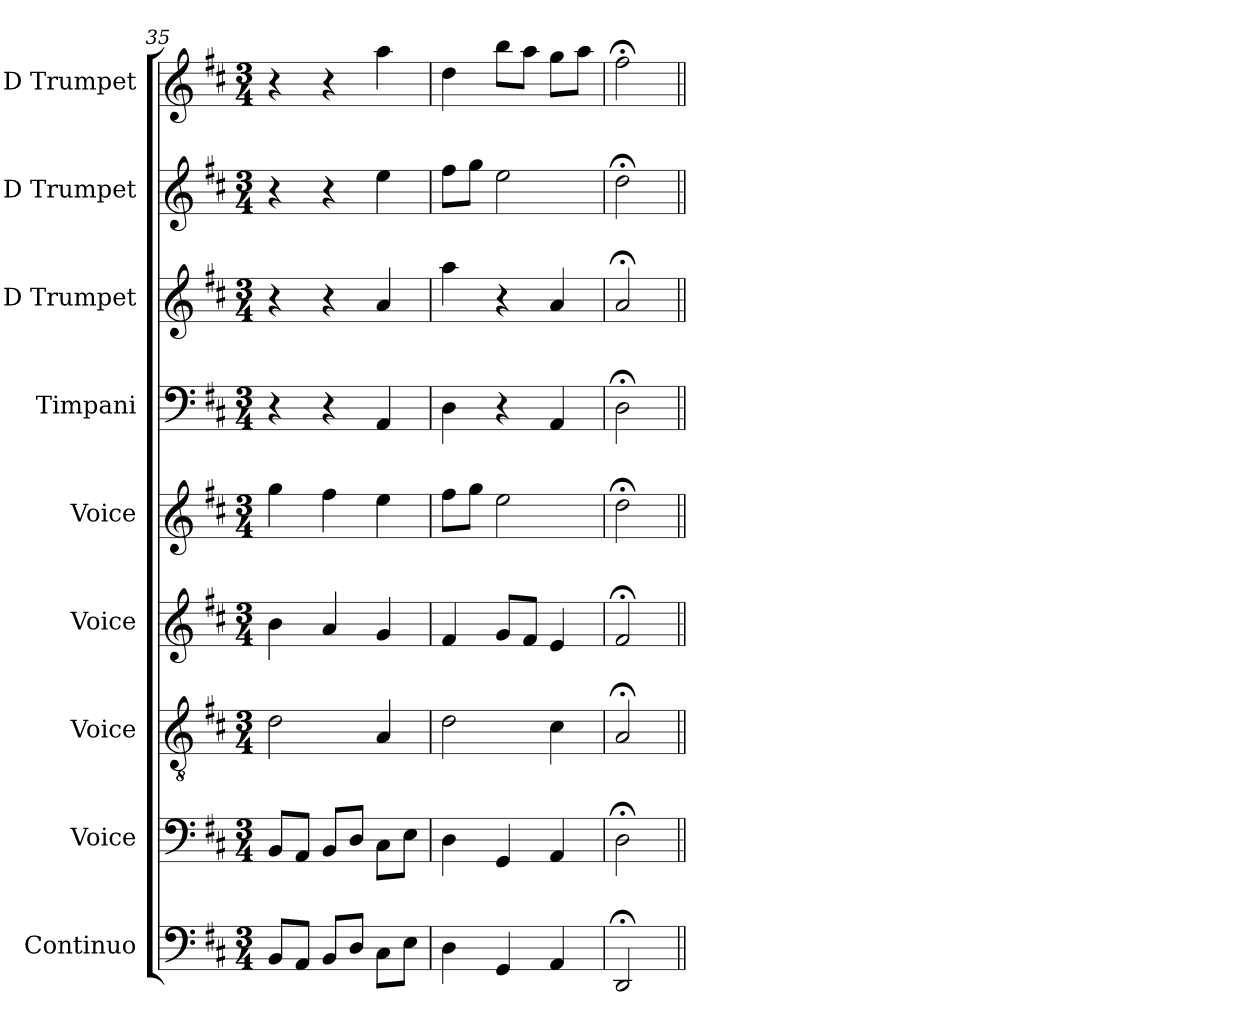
**kern	**kern	**kern	**kern	**kern	**kern	**kern	**kern	**kern
*part9	*part8	*part7	*part6	*part5	*part4	*part3	*part2	*part1
*staff9	*staff8	*staff7	*staff6	*staff5	*staff4	*staff3	*staff2	*staff1
*I"Continuo	*I"Voice	*I"Voice	*I"Voice	*I"Voice	*I"Timpani	*I"D Trumpet	*I"D Trumpet	*I"D Trumpet
*I'Cont.	*I'V	*I'V	*I'V	*I'V	*I'Timp.	*I'D Tpt.	*I'D Tpt.	*I'D Tpt.
*clefF4	*clefF4	*clefGv2	*clefG2	*clefG2	*clefF4	*clefG2	*clefG2	*clefG2
*k[f#c#]	*k[f#c#]	*k[f#c#]	*k[f#c#]	*k[f#c#]	*k[f#c#]	*k[f#c#]	*k[f#c#]	*k[f#c#]
*M3/4	*M3/4	*M3/4	*M3/4	*M3/4	*M3/4	*M3/4	*M3/4	*M3/4
=35	=35	=35	=35	=35	=35	=35	=35	=35
8BBL	8BBL	2d	4b	4gg	4r	4r	4r	4r
8AAJ	8AAJ	.	.	.	.	.	.	.
8BBL	8BBL	.	4a	4ff#	4r	4r	4r	4r
8DJ	8DJ	.	.	.	.	.	.	.
8C#L	8C#L	4A	4g	4ee	4AA	4a	4ee	4aa
8EJ	8EJ	.	.	.	.	.	.	.
=36	=36	=36	=36	=36	=36	=36	=36	=36
4D	4D	2d	4f#	8ff#L	4D	4aa	8ff#L	4dd
.	.	.	.	8ggJ	.	.	8ggJ	.
4GG	4GG	.	8gL	2ee	4r	4r	2ee	8bbL
.	.	.	8f#J	.	.	.	.	8aaJ
4AA	4AA	4c#	4e	.	4AA	4a	.	8ggL
.	.	.	.	.	.	.	.	8aaJ
=37	=37	=37	=37	=37	=37	=37	=37	=37
2DD;<	2D;<	2A;<	2f#;<	2dd;<	2D;<	2a;<	2dd;<	2ff#;<
=||	=||	=||	=||	=||	=||	=||	=||	=||
*-	*-	*-	*-	*-	*-	*-	*-	*-
